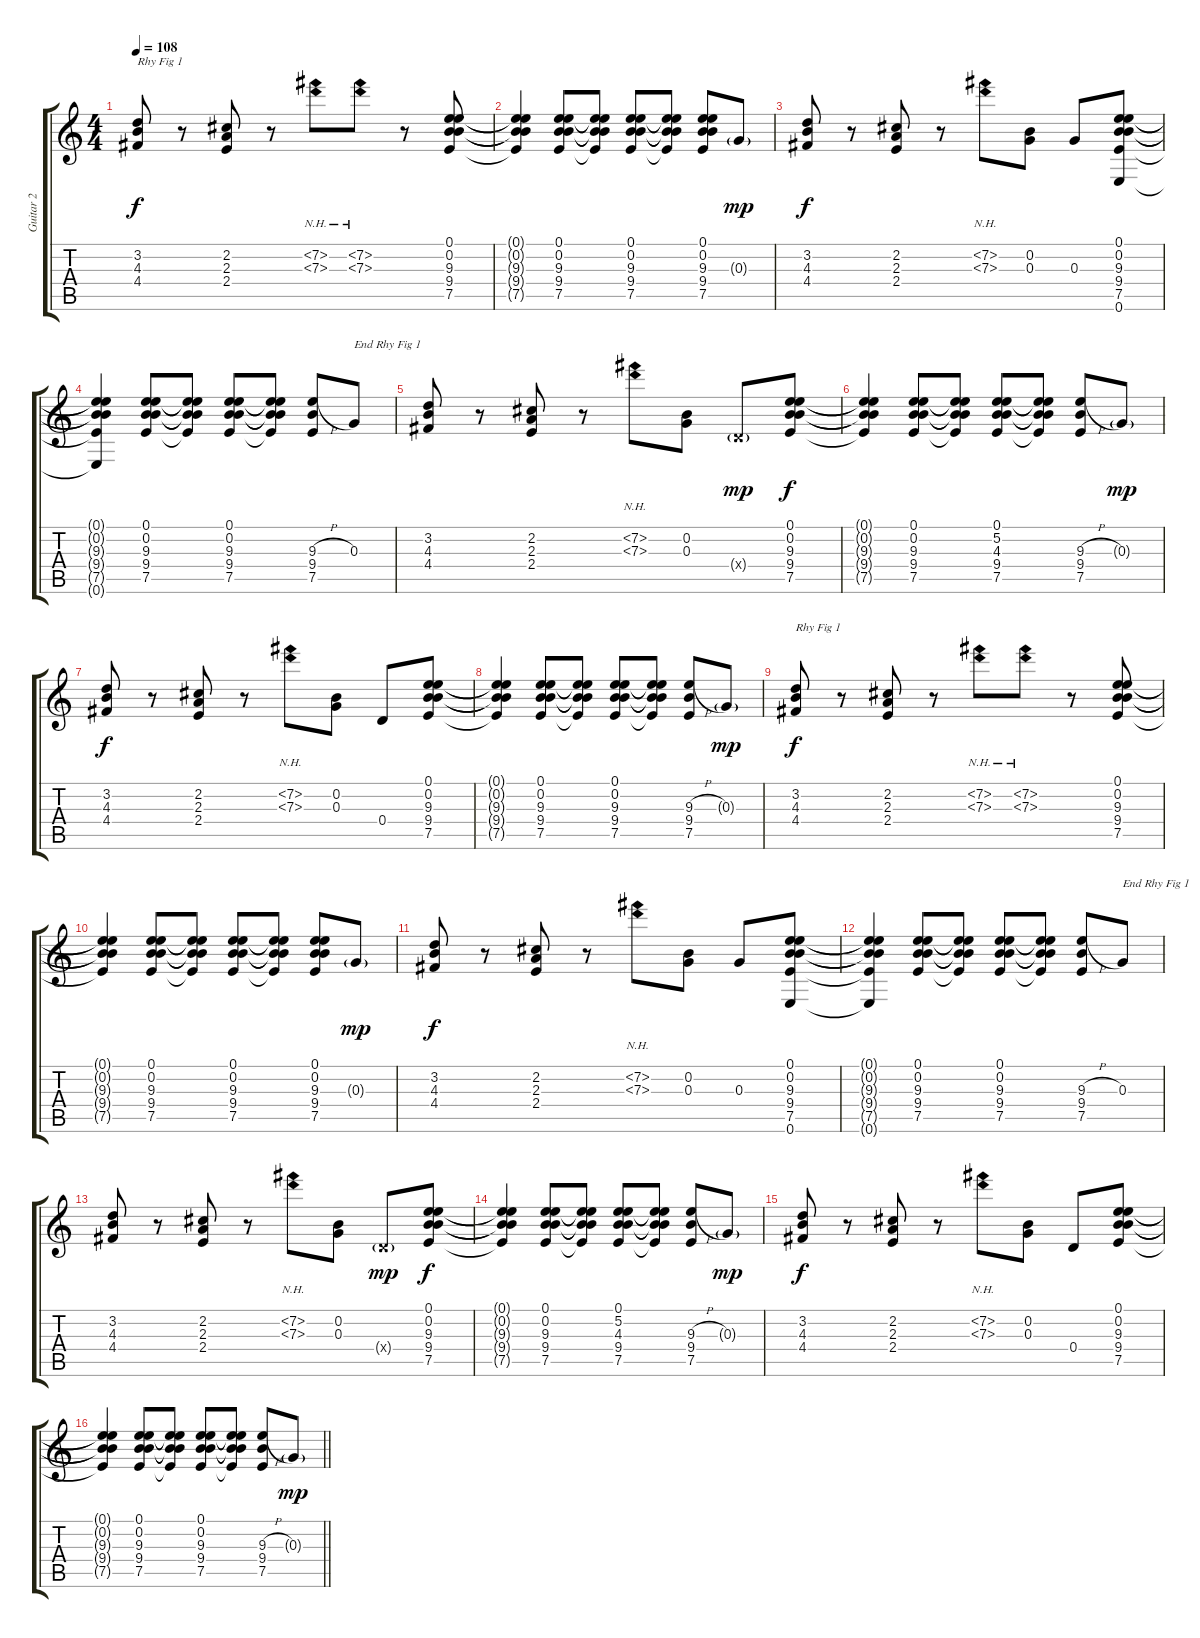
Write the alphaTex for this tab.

\track ("Guitar 2" "Guitar 2") {instrument electricguitarclean}
\staff {score tabs}
\tuning (E4 B3 G3 D3 A2 E2) {hide}
\ts (4 4)
\tempo 108
\clef g2
\ks c
(3.2 4.3 4.4).8{txt "Rhy Fig 1" dy f} r.8 (2.2 2.3 2.4).8 r.8 (7.2{nh} 7.3{nh}).8 (7.2{nh} 7.3{nh}).8 r.8 (0.1 0.2 9.3 9.4 7.5).8 |
(0.1{t} 0.2{t} 9.3{t} 9.4{t} 7.5{t}).4 (0.1 0.2 9.3 9.4 7.5).8 (0.1{t} 0.2{t} 9.3{t} 9.4{t} 7.5{t}).8 (0.1 0.2 9.3 9.4 7.5).8 (0.1{t} 0.2{t} 9.3{t} 9.4{t} 7.5{t}).8 (0.1 0.2 9.3 9.4 7.5).8 0.3{g}.8{dy mp} |
(3.2 4.3 4.4).8{dy f} r.8 (2.2 2.3 2.4).8 r.8 (7.2{nh} 7.3{nh}).8 (0.2 0.3).8 0.3.8 (0.1 0.2 9.3 9.4 7.5 0.6).8 |
(0.1{t} 0.2{t} 9.3{t} 9.4{t} 7.5{t} 0.6{t}).4 (0.1 0.2 9.3 9.4 7.5).8 (0.1{t} 0.2{t} 9.3{t} 9.4{t} 7.5{t}).8 (0.1 0.2 9.3 9.4 7.5).8 (0.1{t} 0.2{t} 9.3{t} 9.4{t} 7.5{t}).8 (9.3{h} 9.4 7.5).8 0.3.8{txt "End Rhy Fig 1"} |
(3.2 4.3 4.4).8 r.8 (2.2 2.3 2.4).8 r.8 (7.2{nh} 7.3{nh}).8 (0.2 0.3).8 0.4{g x}.8{dy mp} (0.1 0.2 9.3 9.4 7.5).8{dy f} |
(0.1{t} 0.2{t} 9.3{t} 9.4{t} 7.5{t}).4 (0.1 0.2 9.3 9.4 7.5).8 (0.1{t} 0.2{t} 9.3{t} 9.4{t} 7.5{t}).8 (0.1 5.2 4.3 9.4 7.5).8 (0.1{t} 5.2{t} 4.3{t} 9.4{t} 7.5{t}).8 (9.3{h} 9.4 7.5).8 0.3{g}.8{dy mp} |
(3.2 4.3 4.4).8{dy f} r.8 (2.2 2.3 2.4).8 r.8 (7.2{nh} 7.3{nh}).8 (0.2 0.3).8 0.4.8 (0.1 0.2 9.3 9.4 7.5).8 |
(0.1{t} 0.2{t} 9.3{t} 9.4{t} 7.5{t}).4 (0.1 0.2 9.3 9.4 7.5).8 (0.1{t} 0.2{t} 9.3{t} 9.4{t} 7.5{t}).8 (0.1 0.2 9.3 9.4 7.5).8 (0.1{t} 0.2{t} 9.3{t} 9.4{t} 7.5{t}).8 (9.3{h} 9.4 7.5).8 0.3{g}.8{dy mp} |
(3.2 4.3 4.4).8{txt "Rhy Fig 1" dy f} r.8 (2.2 2.3 2.4).8 r.8 (7.2{nh} 7.3{nh}).8 (7.2{nh} 7.3{nh}).8 r.8 (0.1 0.2 9.3 9.4 7.5).8 |
(0.1{t} 0.2{t} 9.3{t} 9.4{t} 7.5{t}).4 (0.1 0.2 9.3 9.4 7.5).8 (0.1{t} 0.2{t} 9.3{t} 9.4{t} 7.5{t}).8 (0.1 0.2 9.3 9.4 7.5).8 (0.1{t} 0.2{t} 9.3{t} 9.4{t} 7.5{t}).8 (0.1 0.2 9.3 9.4 7.5).8 0.3{g}.8{dy mp} |
(3.2 4.3 4.4).8{dy f} r.8 (2.2 2.3 2.4).8 r.8 (7.2{nh} 7.3{nh}).8 (0.2 0.3).8 0.3.8 (0.1 0.2 9.3 9.4 7.5 0.6).8 |
(0.1{t} 0.2{t} 9.3{t} 9.4{t} 7.5{t} 0.6{t}).4 (0.1 0.2 9.3 9.4 7.5).8 (0.1{t} 0.2{t} 9.3{t} 9.4{t} 7.5{t}).8 (0.1 0.2 9.3 9.4 7.5).8 (0.1{t} 0.2{t} 9.3{t} 9.4{t} 7.5{t}).8 (9.3{h} 9.4 7.5).8 0.3.8{txt "End Rhy Fig 1"} |
(3.2 4.3 4.4).8 r.8 (2.2 2.3 2.4).8 r.8 (7.2{nh} 7.3{nh}).8 (0.2 0.3).8 0.4{g x}.8{dy mp} (0.1 0.2 9.3 9.4 7.5).8{dy f} |
(0.1{t} 0.2{t} 9.3{t} 9.4{t} 7.5{t}).4 (0.1 0.2 9.3 9.4 7.5).8 (0.1{t} 0.2{t} 9.3{t} 9.4{t} 7.5{t}).8 (0.1 5.2 4.3 9.4 7.5).8 (0.1{t} 5.2{t} 4.3{t} 9.4{t} 7.5{t}).8 (9.3{h} 9.4 7.5).8 0.3{g}.8{dy mp} |
(3.2 4.3 4.4).8{dy f} r.8 (2.2 2.3 2.4).8 r.8 (7.2{nh} 7.3{nh}).8 (0.2 0.3).8 0.4.8 (0.1 0.2 9.3 9.4 7.5).8 |
\barLineRight lightlight
(0.1{t} 0.2{t} 9.3{t} 9.4{t} 7.5{t}).4 (0.1 0.2 9.3 9.4 7.5).8 (0.1{t} 0.2{t} 9.3{t} 9.4{t} 7.5{t}).8 (0.1 0.2 9.3 9.4 7.5).8 (0.1{t} 0.2{t} 9.3{t} 9.4{t} 7.5{t}).8 (9.3{h} 9.4 7.5).8 0.3{g}.8{dy mp}
